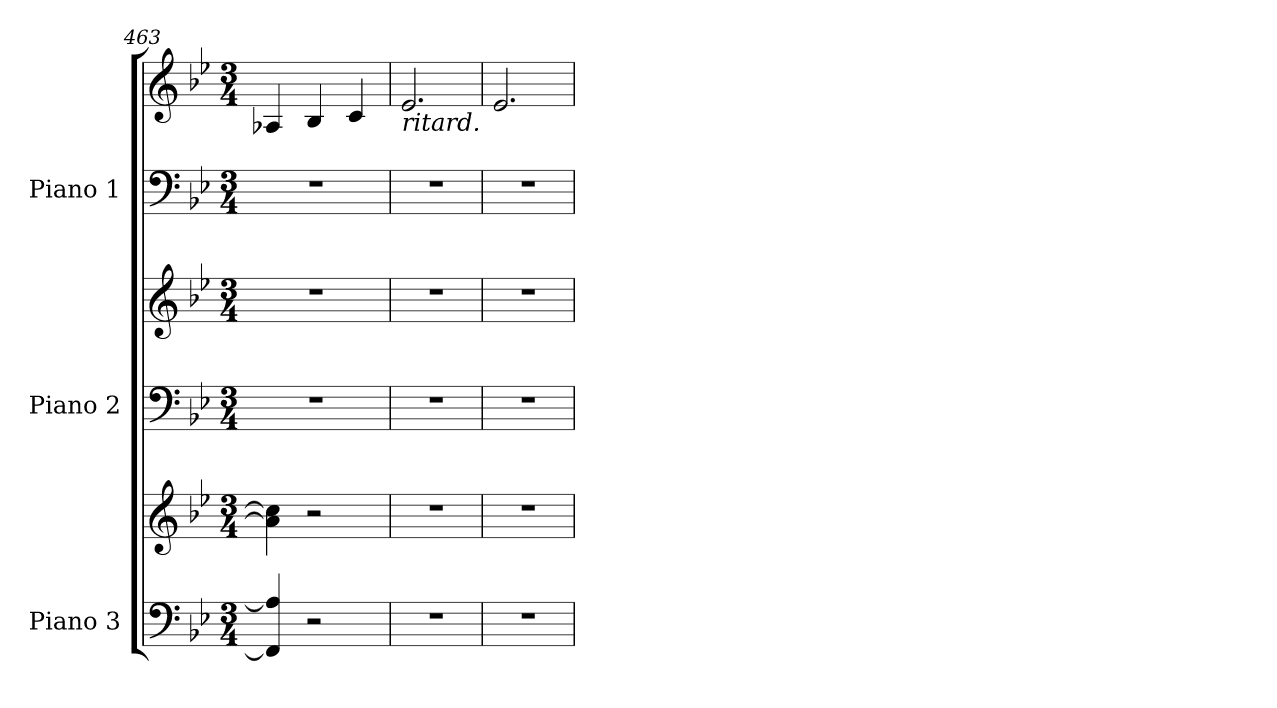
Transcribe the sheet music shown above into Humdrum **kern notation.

**kern	**kern	**kern	**kern	**kern	**kern
*part3	*part3	*part2	*part2	*part1	*part1
*staff6	*staff5	*staff4	*staff3	*staff2	*staff1
*I"Piano 3	*	*I"Piano 2	*	*I"Piano 1	*
*I'Pno. 3	*	*I'Pno. 2	*	*I'Pno. 1	*
*clefF4	*clefG2	*clefF4	*clefG2	*clefF4	*clefG2
*k[b-e-]	*k[b-e-]	*k[b-e-]	*k[b-e-]	*k[b-e-]	*k[b-e-]
*M3/4	*M3/4	*M3/4	*M3/4	*M3/4	*M3/4
=463	=463	=463	=463	=463	=463
4FF-/] 4A-/]	4a\] 4cc\]	2.r	2.r	2.r	4A-X/
2r	2r	.	.	.	4B-/
.	.	.	.	.	4c/
=464	=464	=464	=464	=464	=464
*	*	*	*	*	*MM168
!	!	!	!	!	!LO:TX:b:i:t=ritard.
2.r	2.r	2.r	2.r	2.r	2.e-/
=465	=465	=465	=465	=465	=465
*	*	*	*	*	*MM138
2.r	2.r	2.r	2.r	2.r	2.e-/
=	=	=	=	=	=
*-	*-	*-	*-	*-	*-
